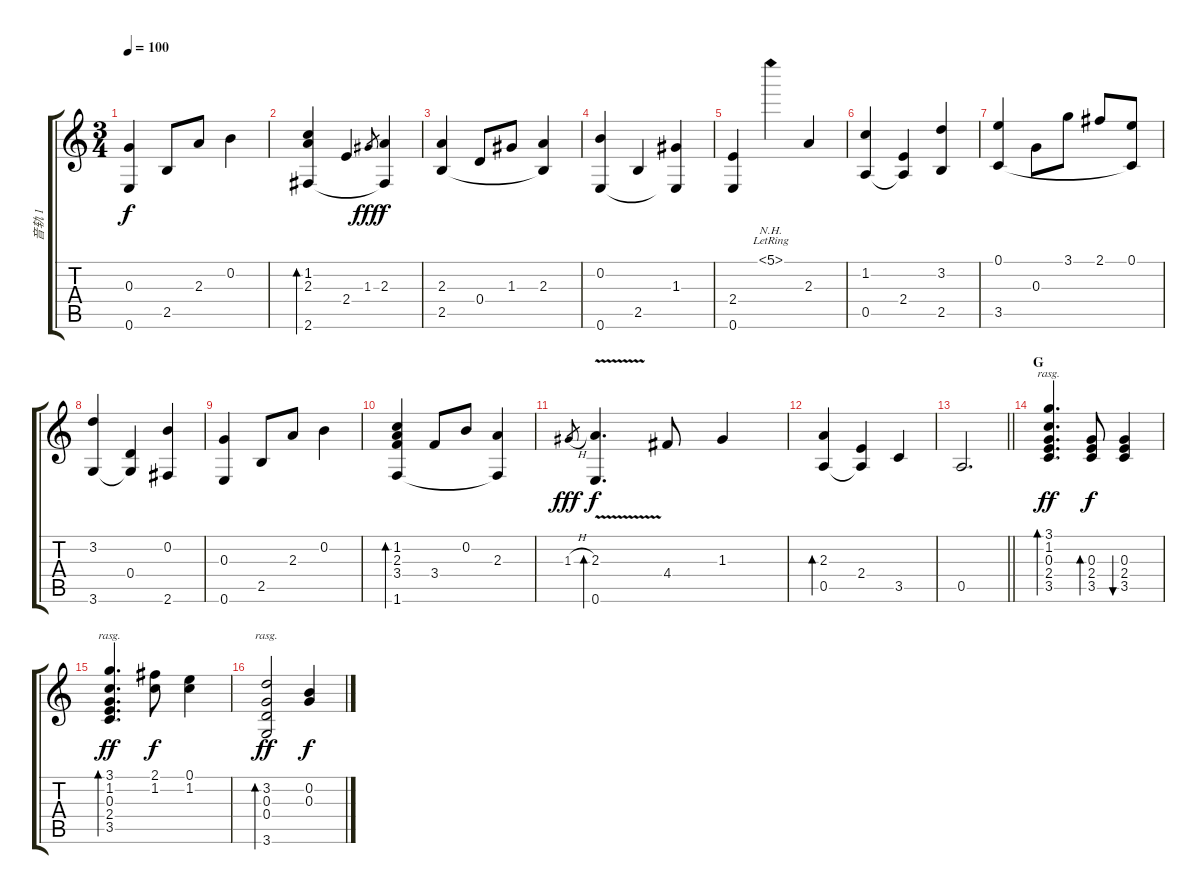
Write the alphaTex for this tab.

\track ("音轨 1" "音轨 1") {instrument acousticguitarsteel}
\staff {score tabs}
\tuning (E4 B3 G3 D3 A2 E2) {hide}
\ts (3 4)
\tempo 100
\clef g2
\ks c
(0.3 0.6).4{dy f} 2.5.8 2.3.8 0.2.4 |
(1.2 2.3 2.6).4{bd 120} 2.4.4 1.3.8{gr dy fff} (2.3 2.6{t}).4{dy f} |
(2.3 2.5).4 0.4.8 1.3.8 (2.3 2.5{t}).4 |
(0.2 0.6).4 2.5.4 (1.3 0.6{t}).4 |
(2.4 0.6).4 5.1{nh lr}.4 2.3.4 |
(1.2 0.5).4 (2.4 0.5{t}).4 (3.2 2.5).4 |
(0.1 3.5).4 0.3.8 3.1.8 2.1.8 (0.1 3.5{t}).8 |
(3.2 3.6).4 (0.4 3.6{t}).4 (0.2 2.6).4 |
(0.3 0.6).4 2.5.8 2.3.8 0.2.4 |
(1.2 2.3 3.4 1.6).4{bd 120} 3.4.8 0.2.8 (2.3 1.6{t}).4 |
1.3{h}.8{gr dy fff} (2.3{v} 0.6).4{d bd 120 dy f} 4.4.8 1.3.4 |
(2.3 0.5).4{bd 120} (2.4 0.5{t}).4 3.5.4 |
\barLineRight lightlight
0.5.2{d} |
\section ("" "G")
(3.1 1.2 0.3 2.4 3.5).4{d bd 120 rasg ii dy ff} (0.3 2.4 3.5).8{bd 60 dy f} (0.3 2.4 3.5).4{bu 60} |
(3.1 1.2 0.3 2.4 3.5).4{d bd 120 rasg ii dy ff} (2.1 1.2).8{dy f} (0.1 1.2).4 |
(3.2 0.3 0.4 3.6).2{bd 120 rasg ii dy ff} (0.2 0.3).4{dy f}
